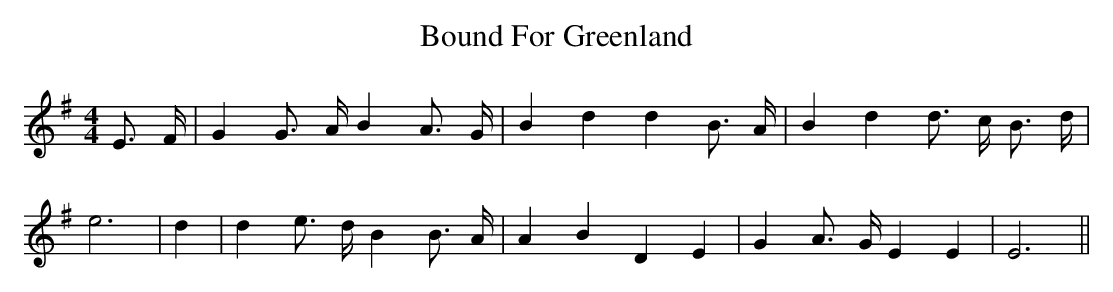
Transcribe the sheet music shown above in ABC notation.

X:1
T:Bound For Greenland
M:4/4
L:1/4
K:G
 E3/4- F/4| G G3/4- A/4 B A3/4- G/4| B d d B3/4- A/4| B d d3/4- c/4 B3/4- d/4|\
 e3| d| d e3/4- d/4 B B3/4- A/4| A B D E| G A3/4- G/4 E E| E3||
